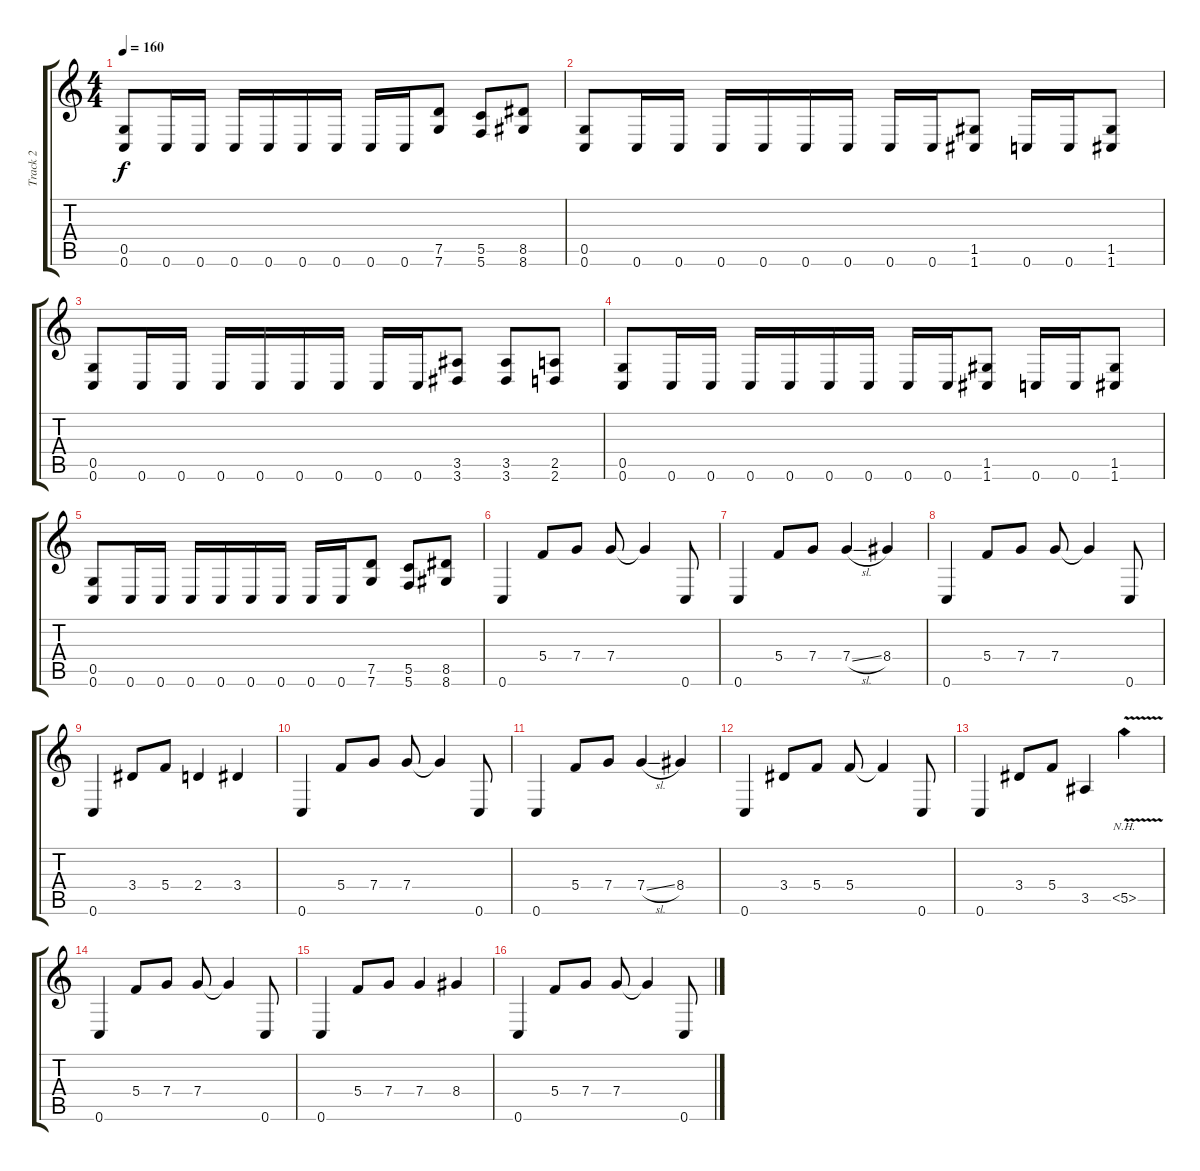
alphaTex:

\track ("Track 2" "Track 2") {instrument distortionguitar}
\staff {score tabs}
\tuning (D4 A3 F3 C3 G2 C2) {hide}
\ts (4 4)
\tempo 160
\clef g2
\ks c
(0.5 0.6).8{dy f} 0.6.16 0.6.16 0.6.16 0.6.16 0.6.16 0.6.16 0.6.16 0.6.16 (7.5 7.6).8 (5.5 5.6).8 (8.5 8.6).8 |
(0.5 0.6).8 0.6.16 0.6.16 0.6.16 0.6.16 0.6.16 0.6.16 0.6.16 0.6.16 (1.5 1.6).8 0.6.16 0.6.16 (1.5 1.6).8 |
(0.5 0.6).8 0.6.16 0.6.16 0.6.16 0.6.16 0.6.16 0.6.16 0.6.16 0.6.16 (3.5 3.6).8 (3.5 3.6).8 (2.5 2.6).8 |
(0.5 0.6).8 0.6.16 0.6.16 0.6.16 0.6.16 0.6.16 0.6.16 0.6.16 0.6.16 (1.5 1.6).8 0.6.16 0.6.16 (1.5 1.6).8 |
(0.5 0.6).8 0.6.16 0.6.16 0.6.16 0.6.16 0.6.16 0.6.16 0.6.16 0.6.16 (7.5 7.6).8 (5.5 5.6).8 (8.5 8.6).8 |
0.6.4 5.4.8 7.4.8 7.4.8 7.4{t}.4 0.6.8 |
0.6.4 5.4.8 7.4.8 7.4{sl}.4 8.4.4 |
0.6.4 5.4.8 7.4.8 7.4.8 7.4{t}.4 0.6.8 |
0.6.4 3.4.8 5.4.8 2.4.4 3.4.4 |
0.6.4 5.4.8 7.4.8 7.4.8 7.4{t}.4 0.6.8 |
0.6.4 5.4.8 7.4.8 7.4{sl}.4 8.4.4 |
0.6.4 3.4.8 5.4.8 5.4.8 5.4{t}.4 0.6.8 |
0.6.4 3.4.8 5.4.8 3.5.4 5.5{nh v}.4 |
0.6.4 5.4.8 7.4.8 7.4.8 7.4{t}.4 0.6.8 |
0.6.4 5.4.8 7.4.8 7.4.4 8.4.4 |
0.6.4 5.4.8 7.4.8 7.4.8 7.4{t}.4 0.6.8
